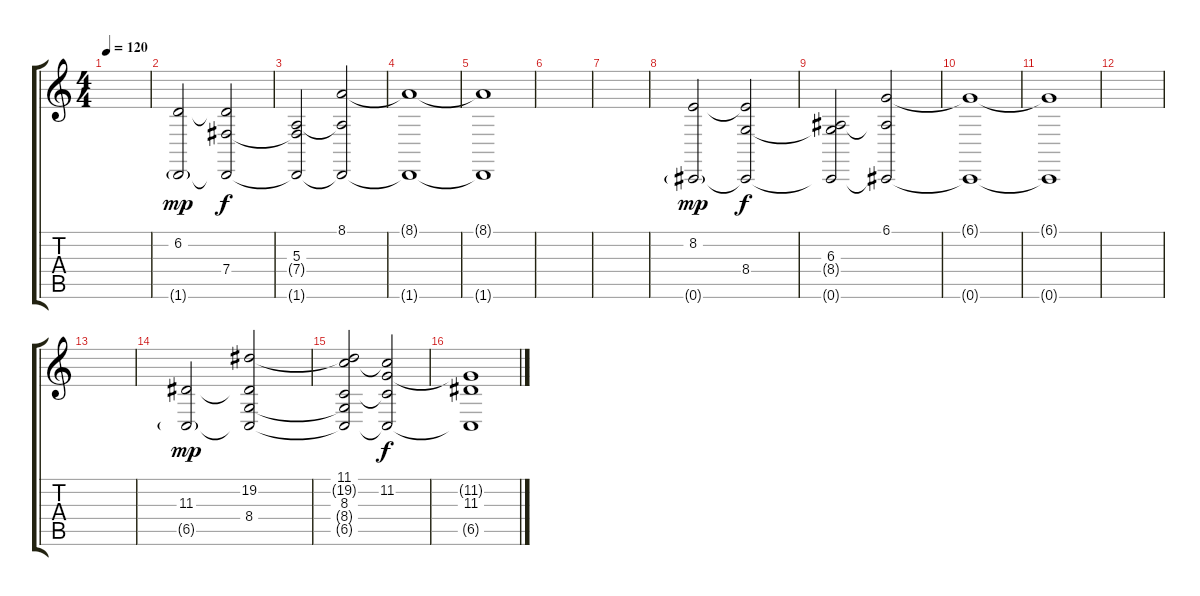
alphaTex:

\track "" {instrument fx1rain}
\staff {score tabs}
\tuning (Db4 Ab3 E3 B2 Gb2 Db2) {hide}
\ts (4 4)
\tempo 120
\clef g2
\ks c
|
(6.2 1.6{g}).2{dy mp} (6.2{t} 7.4 1.6{t}).2{dy f} |
(5.3 7.4{t} 1.6{t}).2 (8.1 5.3{t} 1.6{t}).2 |
(8.1{t} 1.6{t}).1 |
(8.1{t} 1.6{t}).1 |
|
|
(8.2 0.6{g}).2{dy mp} (8.2{t} 8.4 0.6{t}).2{dy f} |
(6.3 8.4{t} 0.6{t}).2 (6.1 6.3{t} 0.6{t}).2 |
(6.1{t} 0.6{t}).1 |
(6.1{t} 0.6{t}).1 |
|
|
(11.3 6.5{g}).2{dy mp} (19.2 11.3{t} 8.4 6.5{t}).2 |
(11.1 19.2{t} 8.3 8.4{t} 6.5{t}).2 (11.1{t} 11.2 8.3{t} 6.5{t}).2{dy f} |
(11.2{t} 11.3 6.5{t}).1
